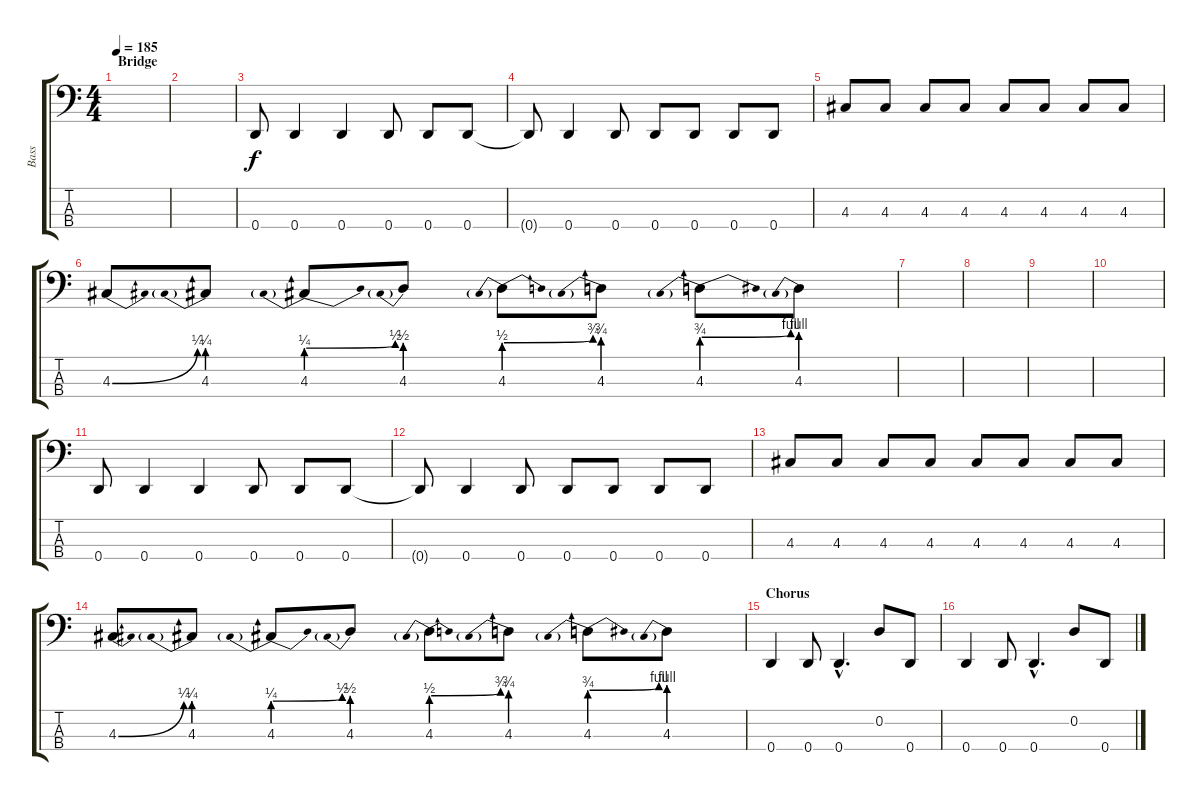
\track ("Bass" "Bass") {instrument electricbassfinger}
\staff {score tabs}
\tuning (G2 D2 A1 D1) {hide}
\ts (4 4)
\section ("" "Bridge")
\tempo 185
\clef f4
\ks c
|
|
0.4.8 0.4.4 0.4.4 0.4.8 0.4.8 0.4.8 |
0.4{t}.8 0.4.4 0.4.8 0.4.8 0.4.8 0.4.8 0.4.8 |
4.3.8 4.3.8 4.3.8 4.3.8 4.3.8 4.3.8 4.3.8 4.3.8 |
4.3{be (bend 0 0 60 1)}.8 4.3{be (prebend 0 1 60 1)}.8 4.3{be (prebendbend 0 1 60 2)}.8 4.3{be (prebend 0 2 60 2)}.8 4.3{be (prebendbend 0 2 60 3)}.8 4.3{be (prebend 0 3 60 3)}.8 4.3{be (prebendbend 0 3 60 4)}.8 4.3{be (prebend 0 4 60 4)}.8 |
|
|
|
|
0.4.8 0.4.4 0.4.4 0.4.8 0.4.8 0.4.8 |
0.4{t}.8 0.4.4 0.4.8 0.4.8 0.4.8 0.4.8 0.4.8 |
4.3.8 4.3.8 4.3.8 4.3.8 4.3.8 4.3.8 4.3.8 4.3.8 |
4.3{be (bend 0 0 60 1)}.8 4.3{be (prebend 0 1 60 1)}.8 4.3{be (prebendbend 0 1 60 2)}.8 4.3{be (prebend 0 2 60 2)}.8 4.3{be (prebendbend 0 2 60 3)}.8 4.3{be (prebend 0 3 60 3)}.8 4.3{be (prebendbend 0 3 60 4)}.8 4.3{be (prebend 0 4 60 4)}.8 |
\section ("" "Chorus")
0.4.4 0.4.8 0.4{hac}.4{d} 0.2.8 0.4.8 |
0.4.4 0.4.8 0.4{hac}.4{d} 0.2.8 0.4.8
